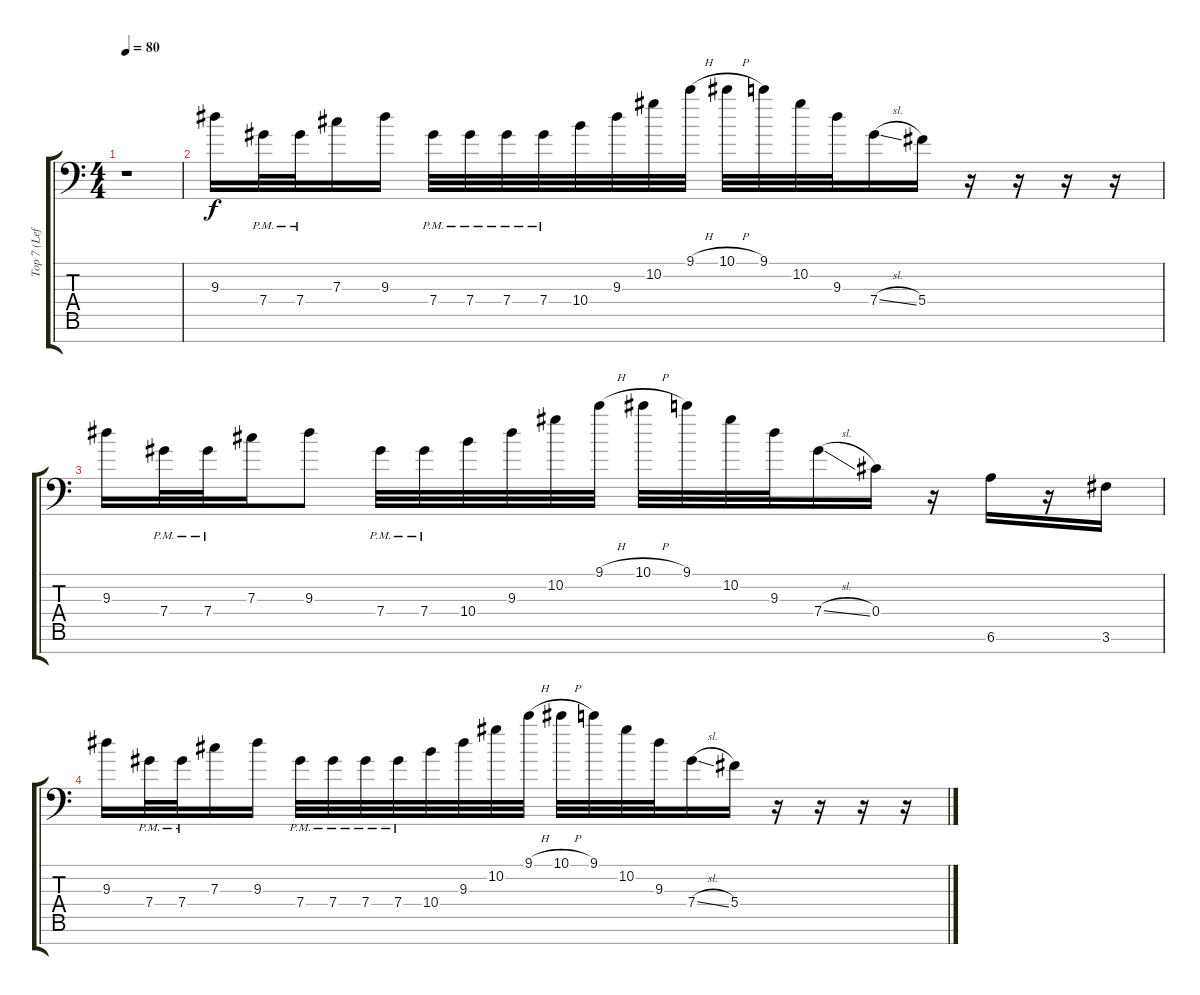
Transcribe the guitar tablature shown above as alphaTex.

\track ("Top 7 (Left Channel)" "Top 7 (Lef") {instrument overdrivenguitar}
\staff {score tabs}
\tuning (Eb4 Bb3 Gb3 Db3 Ab2 Eb2 Bb1) {hide}
\ts (4 4)
\tempo 80
\clef f4
\ks c
r.1{dy f} |
9.3.16 7.4{pm}.32 7.4{pm}.32 7.3.16 9.3.16 7.4{pm}.32 7.4{pm}.32 7.4{pm}.32 7.4{pm}.32 10.4.32 9.3.32 10.2.32 9.1{h}.32 10.1{h}.32 9.1.32 10.2.32 9.3.32 7.4{sl}.16 5.4.16 r.16 r.16 r.16 r.16 |
9.3.16 7.4{pm}.32 7.4{pm}.32 7.3.16 9.3.8 7.4{pm}.32 7.4{pm}.32 10.4.32 9.3.32 10.2.32 9.1{h}.32 10.1{h}.32 9.1.32 10.2.32 9.3.32 7.4{sl}.16 0.4.16 r.16 6.6.16 r.16 3.6.16 |
9.3.16 7.4{pm}.32 7.4{pm}.32 7.3.16 9.3.16 7.4{pm}.32 7.4{pm}.32 7.4{pm}.32 7.4{pm}.32 10.4.32 9.3.32 10.2.32 9.1{h}.32 10.1{h}.32 9.1.32 10.2.32 9.3.32 7.4{sl}.16 5.4.16 r.16 r.16 r.16 r.16
